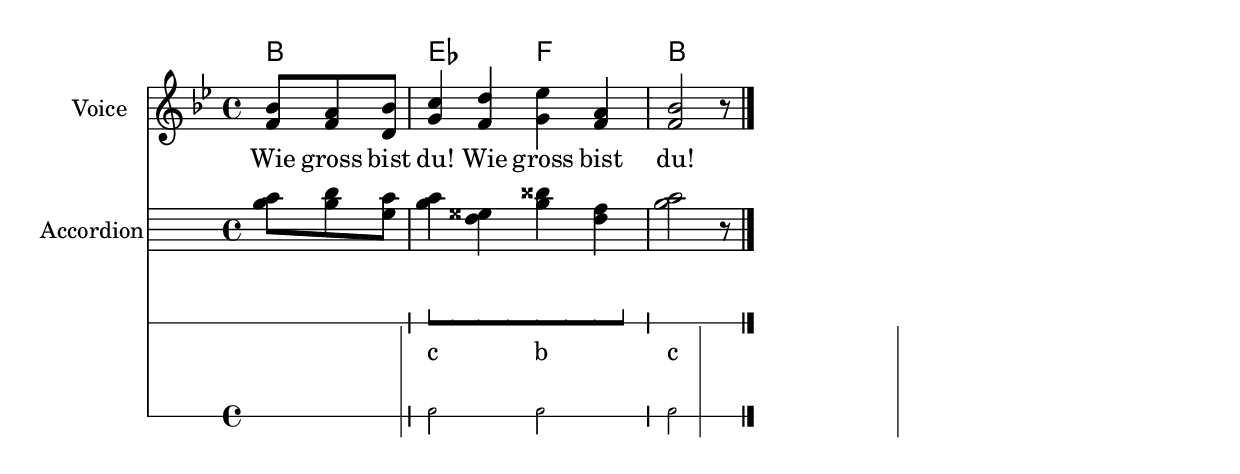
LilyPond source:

% DO NOT EDIT this file manually; it is automatically
% generated from Documentation/snippets/new
% Make any changes in Documentation/snippets/new/
% and then run scripts/auxiliar/makelsr.py
%
% This file is in the public domain.
%% Note: this file works from version 2.17.30
\version "2.18.0"

\header {
  lsrtags = "template, real-music, specific-notation"

  texidoc = "
A template to write a score for a diatonic accordion.

- There is a horizontal staff indicating if the accordion must be
pushed (thick line) or pulled (thin line)

- There is a small rhythmic staff with lyrics that describes the bass
buttons to press. The bar lines are made from gridlines

- The tabulator staff for diatonic accordions shows the geographic
position of the buttons and not (as for every other instrument) the
pitch of the notes; the keys on the melody-side of the accordion are
placed in three columns and about 12 rows


In the tabulator staff notation the outermost column is described with
notes between lines, the innermost column is described with notes
between lines and a cross as accidental, and the middle column is
described with notes on a line, whereby the row in the middle is
represented on the middle line in the staff.


Some words to transpose piano notes to the diatonic accordion:


1. Every diatonic accordion is built for some keys only (for example,
for the keys of C major and F major), so it is important to transpose a
piano melody to match one of these keys. Transpose the source code, not
only the output because this code is required later on to translate it
once more to the tabulator staff. This can be done with the command
@code{displayLilyMusic}.


2. You have to alternate the push- and pull-direction of the accordion
regularly. If the player has a too long part to pull the accordion gets
broken. On the other hand, some harmonies are only available in one
direction. Considering this, decide which parts of the melody are the
push-parts and which the pull-parts.


3. For each pull- or push-part translate the piano notes to the
according tabulature representation.


This snippet comes with a useful optional macro for the jEdit text
editor.

"
  doctitle = "Score for diatonic accordion"
} % begin verbatim


verse = \lyricmode { Wie gross bist du! Wie gross bist du! }

harmonies = \new ChordNames \chordmode {
  \germanChords
  \set chordChanges = ##t
  bes8 bes8 bes8
  es2 f
  bes1
}

NoStem = { \hide Stem }
NoNoteHead = \hide NoteHead
ZeroBeam = \override Beam.positions = #'(0 . 0)

staffTabLine = \new Staff \with {
  \remove "Time_signature_engraver"
  \remove "Clef_engraver"
} {
  \override Staff.StaffSymbol.line-positions = #'(0)
  % Shows one horizontal line. The vertical line (simulating a bar-line) is simulated with a gridline
  \set Staff.midiInstrument = #"choir aahs"
  \key c \major
  \relative c''
  {
    % disable the following line to see the the noteheads while writing the song
    \NoNoteHead
    \override NoteHead.no-ledgers = ##t

    % The beam between 8th-notes is used to draw the push-line
    %How to fast write the push-lines:
    %  1. write repeatedly 'c c c c c c c c |' for the whole length of the song
    %  2. uncomment the line \NoNoteHead
    %  3. compile
    %  4. Mark the positions on which push/pull changes.
    %     In the score-picture click on the position the push- or pull-part starts
    %           (on the noteHead, the cursor will change to a hand-icon).
    %     The cursor in the source code will jump just at this position.
    %   a) If a push-part starts there, replace the 'c' by an 'e['
    %   b) If a pull-part starts there, replace the 'c' by an 's'
    %  5. Switch into 'overwrite-mode' by pressing the 'ins' key.
    %  6. For the pull-parts overwrite the 'c' with 's'
    %  7. For every push-part replace the last 'c' with 'e]'
    %        8. Switch into 'insert-mode' again
    %  9. At last it should look lik e.g. (s s e[ c | c c c c c c c c | c c c c c c e] s s)
    % 10. re-enable the line \NoNoteHead
    \autoBeamOff
    \ZeroBeam
    s8 s s e[ c c c c c c e] | s s s s s
  }
}

%{
%}

% Accordion melody in tabulator score
% 1. Place a copy of the piano melody below
% 2. Separate piano melody into pull- and push-parts according to the staffTabLine you've already made
% 3. For each line: Double the line. Remark the 1st one (Keeps unchanged as reference) and then change the second line using the transformation paper
%    or the macros 'conv2diaton push.bsh' and 'conv2diaton pull.bsh'
% Tips:
% - In jEdit Search & Replace mark the Option 'Keep Dialog'

AccordionTabTwoCBesDur = {
  % pull 1
  %<f' bes'>8 <f' a'>8 <d' bes'>8 |
  <g'' a''>8 <g'' b''>8 <e'' a''>8 |
  % push 2
  %<g' c''>4 <f' d''> <g' ees''> <f' a'> |
  <g'' a''>4 <d'' eisis''> <g'' bisis''> <d'' f''> |
  % pull 3
  % <f' bes'>2 r8 }
  <g'' a''>2 r8 }

AccordionTab= { \dynamicUp
  % 1. Place a copy of the piano melody above
  % 2. Separate piano melody into pull- and push-parts according to the staffTabLine you've already made
  % 3. For each line: Double the line. Remark the 1st one (Keeps unchanged as reference) and then
  %    change the second line using the transformation paper
  % Tips:
  % - In jEdit Search & Replace mark the Option 'Keep Dialog'
  % -
  \AccordionTabTwoCBesDur
}



\layout {
  \context {
    \Score
    % The vertical line (simulating a bar-line) in
    % the staffBassRhytm is a gridline
    \consists "Grid_line_span_engraver"
  }
  \context {
    \Staff
    \consists "Grid_point_engraver"
    gridInterval = #(ly:make-moment 4/4) % 4/4 - tact. How many beats per bar
    % The following line has to be adjusted O-F-T-E-N.
    \override GridPoint.Y-extent = #'(-2 . -21)
  }
  \context {
    \ChoirStaff
    \remove "System_start_delimiter_engraver"
  }
}

staffVoice = \new Staff = astaffvoice  {
  \time 4/4
  \set Staff.instrumentName = "Voice"
  \set Staff.midiInstrument = "voice oohs"
  \key bes \major
  \partial 8*3
  \clef treble
  {
    \context Voice = "melodyVoi"
    { <f' bes'>8 <f' a'>8 <d' bes'>8 | <g' c''>4 <f' d''> <g' es''> <f' a'> | <f' bes'>2 r8 }
    \bar "|."
  }
}

staffAccordionMel =
\new Staff  \with { \remove "Clef_engraver" } {
  \accidentalStyle forget %Set the accidentals (Vorzeichen) for each note,
  %do not remember them for the rest of the measure.
  \time 4/4
  \set Staff.instrumentName="Accordion"
  \set Staff.midiInstrument="voice oohs"
  \key c \major
  \clef treble
  { \AccordionTab \bar "|." }
}

AltOn =
#(define-music-function (parser location mag) (number?)
  #{ \override Stem.length = #(* 7.0 mag)
      \override NoteHead.font-size =
#(inexact->exact (* (/ 6.0 (log 2.0)) (log mag))) #})

AltOff = {
  \revert Stem.length
  \revert NoteHead.font-size
}

BassRhytm = {s4 s8 | c2 c2 | c2 s8 }
LyricBassRhythmI=  \lyricmode { c b | c }

staffBassRhytm =
\new Staff = staffbass \with { \remove "Clef_engraver" } {
  % This is not a RhythmicStaff  because it must be possible to append lyrics.

  \override Score.GridLine.extra-offset = #'( 13.0 . 0.0 ) % x.y
  \override Staff.StaffSymbol.line-positions = #'( 0 )
  % Shows one horizontal line. The vertical line (simulating a bar-line) is simulated by a grid
  % Search for 'grid' in this page to find all related functions
  \time 4/4
  {
    \context Voice = "VoiceBassRhytm"
    \stemDown \AltOn #0.6
    \relative c''
    {
      \BassRhytm
    }
    \AltOff
    \bar "|."
  }
}

\score {
  \new ChoirStaff <<
    \harmonies
    \staffVoice
    \context Lyrics = "lmelodyVoi"
      \with { alignBelowContext = astaffvoice }
      \lyricsto melodyVoi \verse
    \staffAccordionMel
    \staffTabLine
    \staffBassRhytm
    \context Lyrics = "lBassRhytmAboveI"
      \with { alignAboveContext = staffbass }
      \lyricsto VoiceBassRhytm \LyricBassRhythmI
  >>
}
%}
